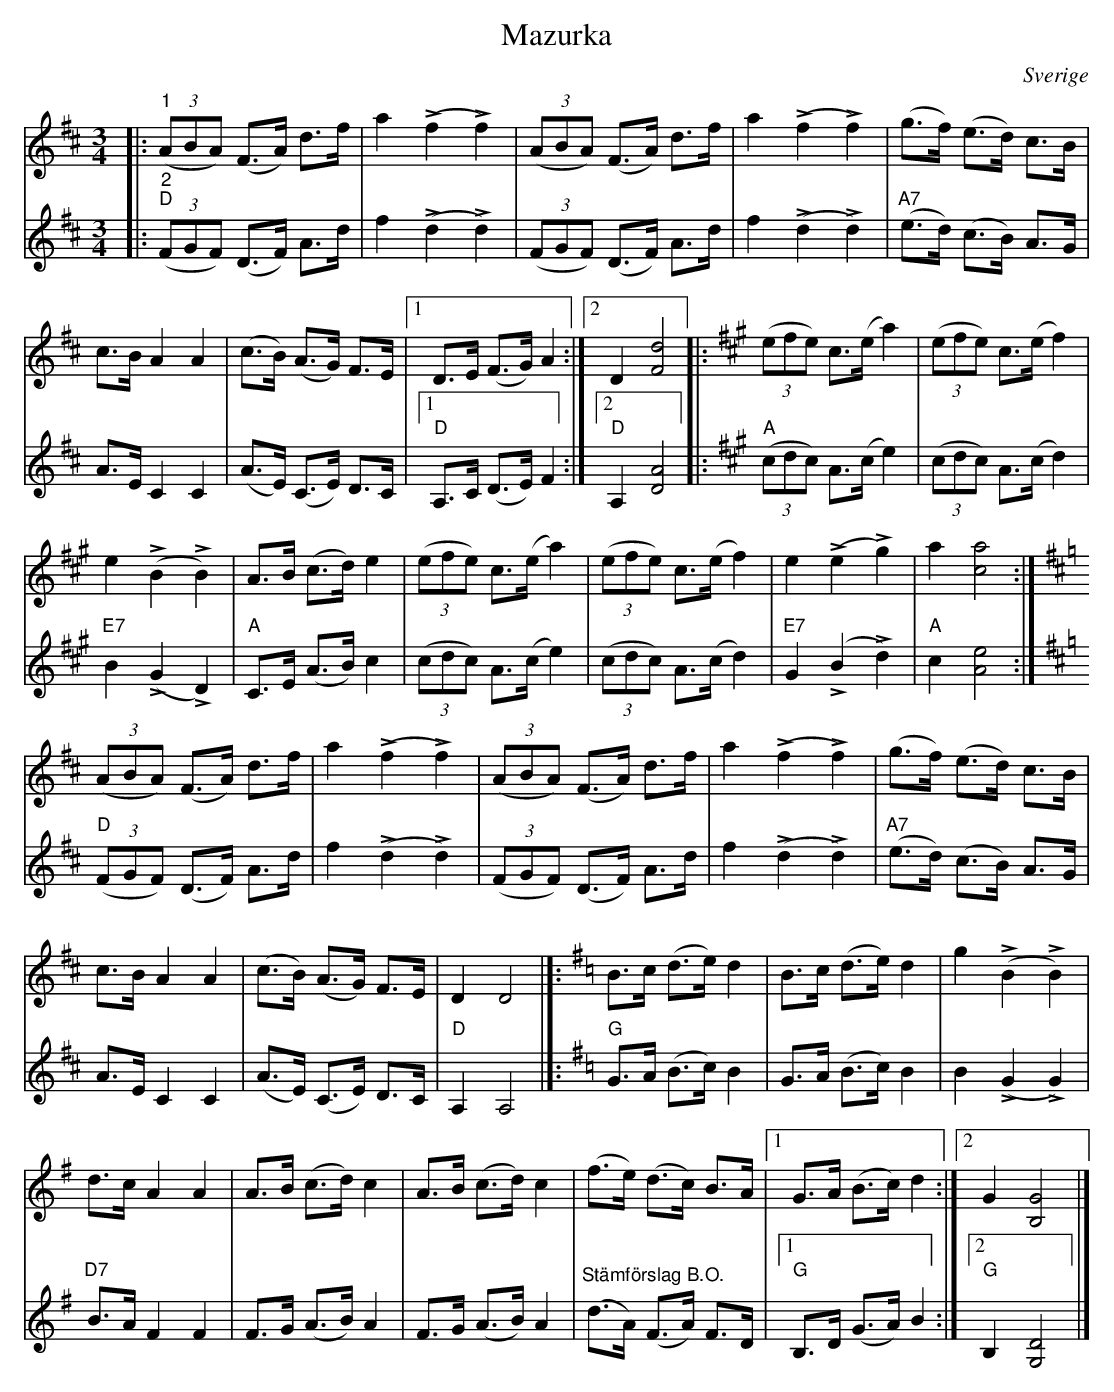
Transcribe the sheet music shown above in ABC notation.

X:1
T:Mazurka
O:Sverige
L:1/8
M:3/4
K:D
V:1
|:"^1" (3(ABA) (F>A) d>f | a2 (!>!f2 !>!f2) | (3(ABA) (F>A) d>f | a2 (!>!f2 !>!f2) | (g>f) (e>d) c>B |
c>B A2 A2 | (c>B) (A>G) F>E |1 D>E (F>G) A2 :|2 D2 [Fd]4 |: [K:A] (3(efe) c>(e a2) | (3(efe) c>(e f2) |
e2 (!>!B2 !>!B2) | A>B (c>d) e2 | (3(efe) c>(e a2) | (3(efe) c>(e f2) | e2 (!>!e2 !>!g2) | a2 [ca]4 :|
[K:D] (3(ABA) (F>A) d>f | a2 (!>!f2 !>!f2) | (3(ABA) (F>A) d>f | a2 (!>!f2 !>!f2) | (g>f) (e>d) c>B |
c>B A2 A2 | (c>B) (A>G) F>E | D2 D4 |]:[K:G] B>c (d>e) d2 | B>c (d>e) d2 | g2 (!>!B2 !>!B2) |
d>c A2 A2 | A>B (c>d) c2 | A>B (c>d) c2 | (f>e) (d>c) B>A |1 G>A (B>c) d2 :|2 G2 [B,G]4 |]
V:2
|:"^2" "D" (3(FGF) (D>F) A>d | f2 (!>!d2 !>!d2) | (3(FGF) (D>F) A>d | f2 (!>!d2 !>!d2) |
"A7" (e>d) (c>B) A>G | A>E C2 C2 | (A>E) (C>E) D>C |1"D" A,>C (D>E) F2 :|2"D" A,2 [DA]4 |:
[K:A]"A" (3(cdc) A>(c e2) | (3(cdc) A>(c d2) |"E7" B2 (!>!G2 !>!D2) |"A" C>E (A>B) c2 |
(3(cdc) A>(c e2) | (3(cdc) A>(c d2) | "E7" G2 (!>!B2 !>!d2) | "A" c2 [Ae]4 :|
[K:D] "D" (3(FGF) (D>F) A>d | f2 (!>!d2 !>!d2) | (3(FGF) (D>F) A>d | f2 (!>!d2 !>!d2) |"A7" (e>d) (c>B) A>G | A>E C2 C2 |
(A>E) (C>E) D>C | "D" A,2 A,4 |]:[K:G]"G" G>A (B>c) B2 | G>A (B>c) B2 | B2 (!>!G2 !>!G2) |
"D7" B>A F2 F2 | F>G (A>B) A2 | F>G (A>B) A2 | "^Stämförslag B.O." (d>A) (F>A) F>D |1 "G" B,>D (G>A) B2 :|2"G" B,2 [G,D]4 |]
